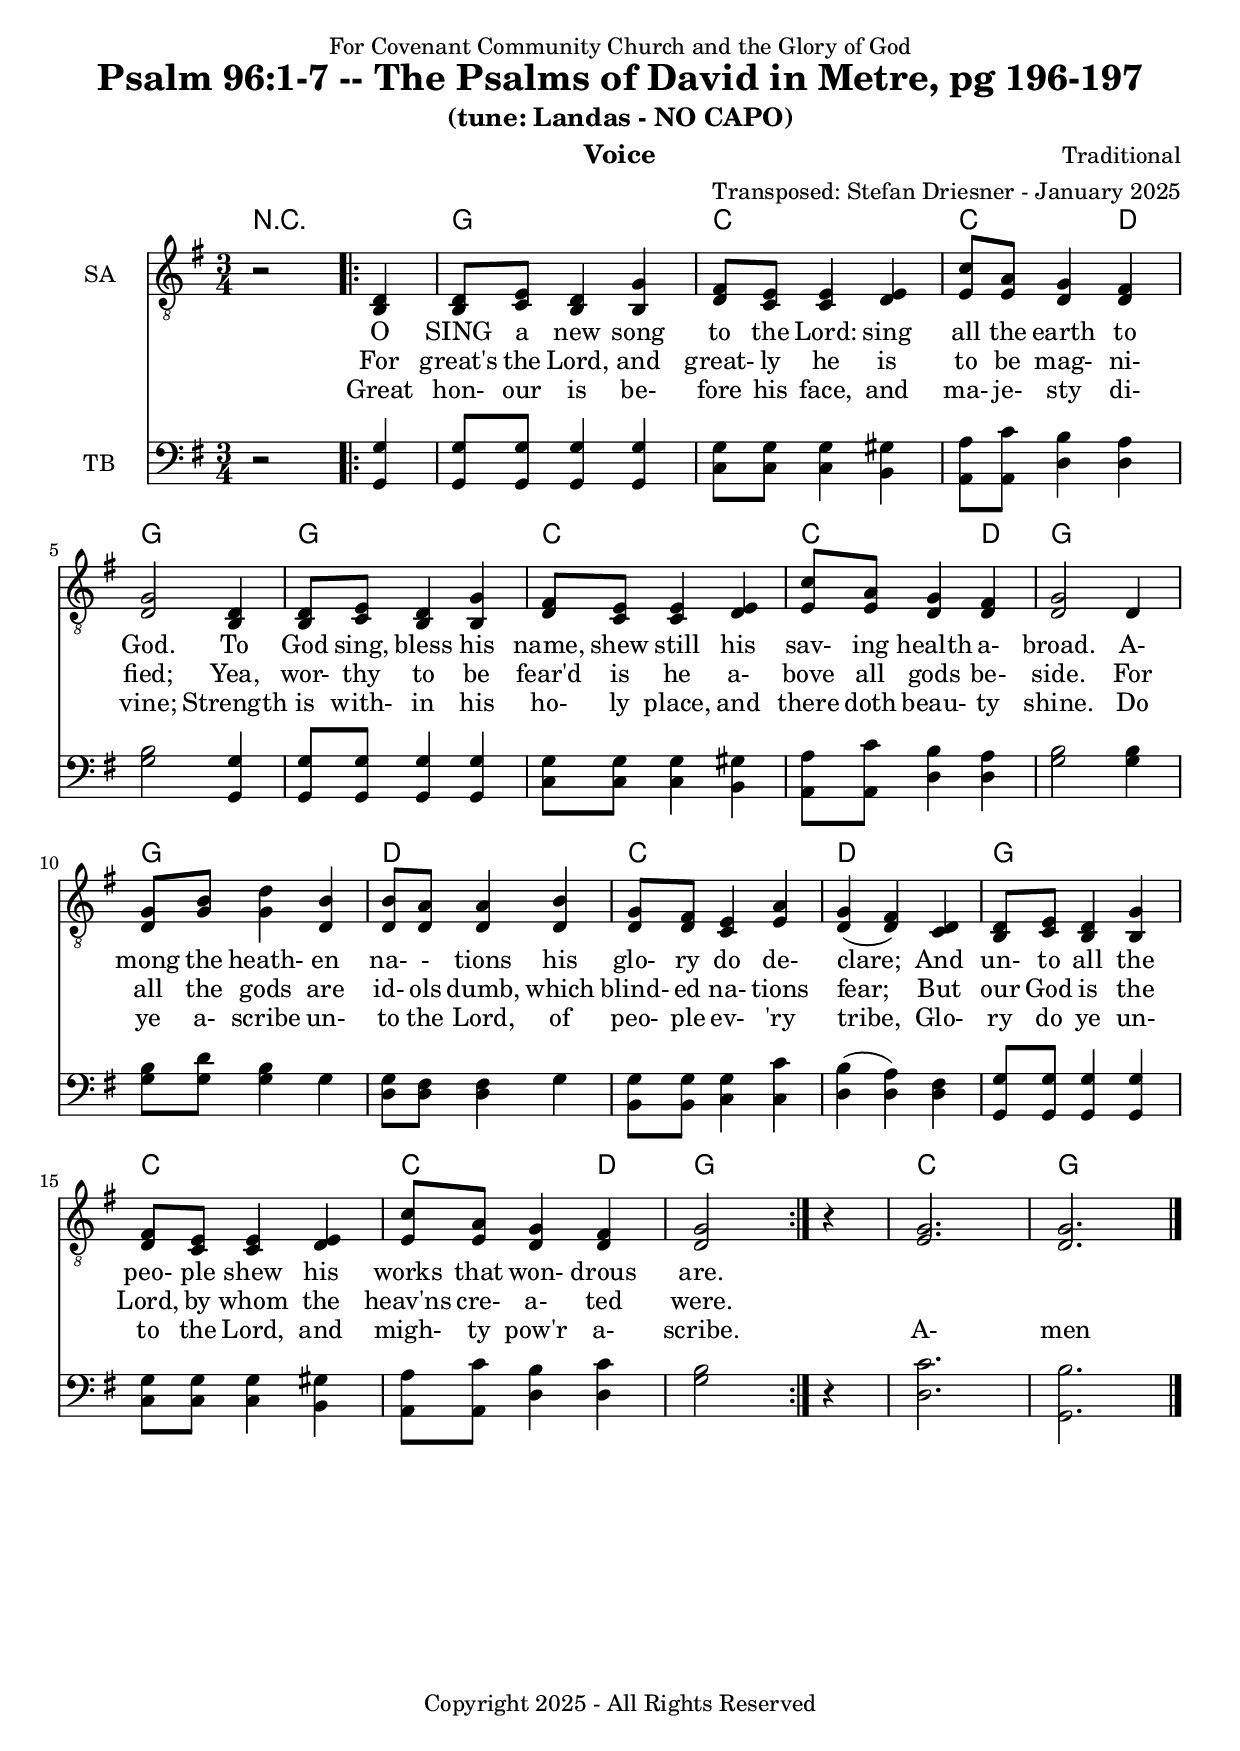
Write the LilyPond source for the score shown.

\version "2.24.1"
\language "english"

% force .mid extension for MIDI file output
#(ly:set-option 'midi-extension "mid")

\header {
  dedication = "For Covenant Community Church and the Glory of God"
  title = "Psalm 96:1-7 -- The Psalms of David in Metre, pg 196-197"
  subtitle = "(tune: Landas - NO CAPO)"
  instrument = "Voice"
  composer = "Traditional"
  arranger = "Transposed: Stefan Driesner - January 2025"
  meter = ""
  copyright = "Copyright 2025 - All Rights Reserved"
}

global = {
  \key g \major
  \numericTimeSignature
  \time 3/4
}

versesVoiceOne = \lyricmode {
  % Verse 1-3
  O SING a new song to the Lord:
  sing all the earth to God.
  To God sing, bless his name, shew still
  his sav- ing health a- broad.
  A- mong the heath- en na- - tions
  his glo- ry do de- clare;
  And un- to all the peo- ple shew
  his works that won- drous are.
}

versesVoiceTwo = \lyricmode {
  % Verse 4-5
  For great's the Lord, and great- ly he
  is to be mag- ni- fied;
  Yea, wor- thy to be fear'd is he
  a- bove all gods be- side.
  For all the gods are id- ols dumb,
  which blind- ed na- tions fear;
  But our God is the Lord, by whom
  the heav'ns cre- a- ted were.
}

versesVoiceThree = \lyricmode {
  % Verse 6-7
  Great hon- our is be- fore his face,
  and ma- je- sty di- vine;
  Strength is with- in his ho- ly place,
  and there doth beau- ty shine.
  Do ye a- scribe un- to the Lord,
  of peo- ple ev- 'ry tribe,
  Glo- ry do ye un- to the Lord,
  and migh- ty pow'r a- scribe.
  A- men
}

% G major  ^\markup { \fret-diagram "6-3;5-2;4-o;3-o;2-3;1-3;" }
% C9 major ^\markup { \fret-diagram "6-o;5-3;4-2;3-o;2-3;1-3;" }
% D major  ^\markup { \fret-diagram "6-x;5-o;4-o;3-2;2-3;1-2;" }

MelodyVoice = \relative c {
  \global
  \dynamicUp
  % Music follows here.
  {
    r2
    \repeat volta 2
    {
      <d >4 |
      % Verse 1
      <d  >8  <e  >8  <d  >4  <g  >4  |
      <fs >8  <e  >8  <e  >4  <e  >4  |
      <c' >8  <a  >8  <g  >4  <fs >4  |
      <g  >2                  <d  >4  |
      <d  >8  <e  >8  <d  >4  <g  >4  |
      <fs >8  <e  >8  <e  >4  <e  >4  |
      <c' >8  <a  >8  <g  >4  <fs >4  |
      <g  >2                  <d  >4  |
      <g  >8  <b  >8  <d  >4  <b  >4  |
      <b  >8  <a  >8  <a  >4  <b  >4  |
      <g  >8  <fs >8  <e  >4  <a  >4  |
      <g  >4         (<fs >4) <d  >4  |
      <d  >8  <e  >8  <d  >4  <g  >4  |
      <fs >8  <e  >8  <e  >4  <e  >4  |
      <c' >8  <a  >8  <g  >4  <fs >4  |
      <g  >2
    }
    r4
  }
  <g>2. <g>2.
  \bar "|."
}

SAVoiceVerse = {
}

SAVoice = \relative c {
  \global
  \dynamicUp
  % Music follows here.
  {
    r2
    \repeat volta 2
    {
      <b  d >4 |
      <b  d  >8  <c  e  >8  <b  d  >4  <b  g' >4  |
      <d  fs >8  <c  e  >8  <c  e  >4  <d  e  >4  |
      <e  c' >8  <e  a  >8  <d  g  >4  <d  fs >4  |
      <d  g  >2                        <b  d  >4  |
      <b  d  >8  <c  e  >8  <b  d  >4  <b  g' >4  |
      <d  fs >8  <c  e  >8  <c  e  >4  <d  e  >4  |
      <e  c' >8  <e  a  >8  <d  g  >4  <d  fs >4  |
      <d  g  >2                        <d     >4  |
      <d  g  >8  <g  b  >8  <g  d' >4  <d  b' >4  |
      <d  b' >8  <d  a' >8  <d  a' >4  <d  b' >4  |
      <d  g  >8  <d  fs >8  <c  e  >4  <e  a  >4  |
      <d  g  >4            (<d  fs >4) <c  d  >4  |
      <b  d  >8  <c  e  >8  <b  d  >4  <b  g' >4  |
      <d  fs >8  <c  e  >8  <c  e  >4  <d  e  >4  |
      <e  c' >8  <e  a  >8  <d  g  >4  <d  fs >4  |
      <d  g  >2
    }
    r4
  }
  <e  g  >2. <d  g  >2.
  \bar "|."
}

TBVoice = \relative c {
  \global
  \dynamicUp
  % Music follows here.
  {
    r2
    \repeat volta 2
    {
      <g  g' >4 |
      <g  g' >8  <g  g' >8  <g  g' >4  <g  g' >4  |
      <c  g' >8  <c  g' >8  <c  g' >4  <b  gs'>4  |
      <a  a' >8  <a  c' >8  <d  b' >4  <d  a' >4  |
      <g  b  >2                        <g, g' >4  |
      <g  g' >8  <g  g' >8  <g  g' >4  <g  g' >4  |
      <c  g' >8  <c  g' >8  <c  g' >4  <b  gs'>4  |
      <a  a' >8  <a  c' >8  <d  b' >4  <d  a' >4  |
      <g  b  >2                        <g  b  >4  |
      <g  b  >8  <g  d' >8  <g  b  >4  <g     >4  |
      <d  g  >8  <d  fs >8  <d  fs >4  <g     >4  |
      <b, g' >8  <b  g' >8  <c  g' >4  <c  c' >4  |
      <d  b'  >4           (<d  a' >4) <d  fs >4  |
      <g, g'  >8 <g  g' >8  <g  g' >4  <g  g' >4  |
      <c  g' >8  <c  g' >8  <c  g' >4  <b  gs'>4  |
      <a  a' >8  <a  c' >8  <d  b' >4  <d  c' >4  |
      <g  b  >2
    }
    r4
  }
  <d  c'  >2. <g,  b'  >2.
  \bar "|."
}

Chords = \new ChordNames {
  \chordmode {
    r2.
    <g>2. <c>2. <c>2  <d>4 <g>2.
    <g>2. <c>2. <c>2  <d>4 <g>2.
    <g>2. <d>2. <c>2.      <d>2.
    <g>2. <c>2. <c>2  <d>4 <g>2.
    <c>  <g>
  }
}

MelodyVoicePart = \new Staff \with {
  instrumentName = "Melody"
  midiInstrument = "Voice Oohs"
} { \clef "treble_8" \MelodyVoice }
\addlyrics { \versesVoiceOne }
\addlyrics { \versesVoiceTwo }
\addlyrics { \versesVoiceThree }

SAVoicePart = \new Staff \with {
  instrumentName = "SA"
  midiInstrument = "Voice Oohs"
} { \clef "treble_8" \SAVoice }
\addlyrics { \versesVoiceOne }
\addlyrics { \versesVoiceTwo }
\addlyrics { \versesVoiceThree }

TBVoicePart = \new Staff \with {
  instrumentName = "TB"
  midiInstrument = "Voice Oohs"
} { \clef bass \TBVoice }

\score {
  <<
    \Chords
    % \MelodyVoicePart
    \SAVoicePart
    \TBVoicePart
  >>
  \layout { }
  \midi {
    \context {
      \Score
      tempoWholesPerMinute = #(ly:make-moment 100 2)
    }
  }
}

%\markup {
%  \fill-line {
%    {
%      \column {
%        \left-align {
%	  "    Amen"
%        }
%      }
%    }
%  }
%}
